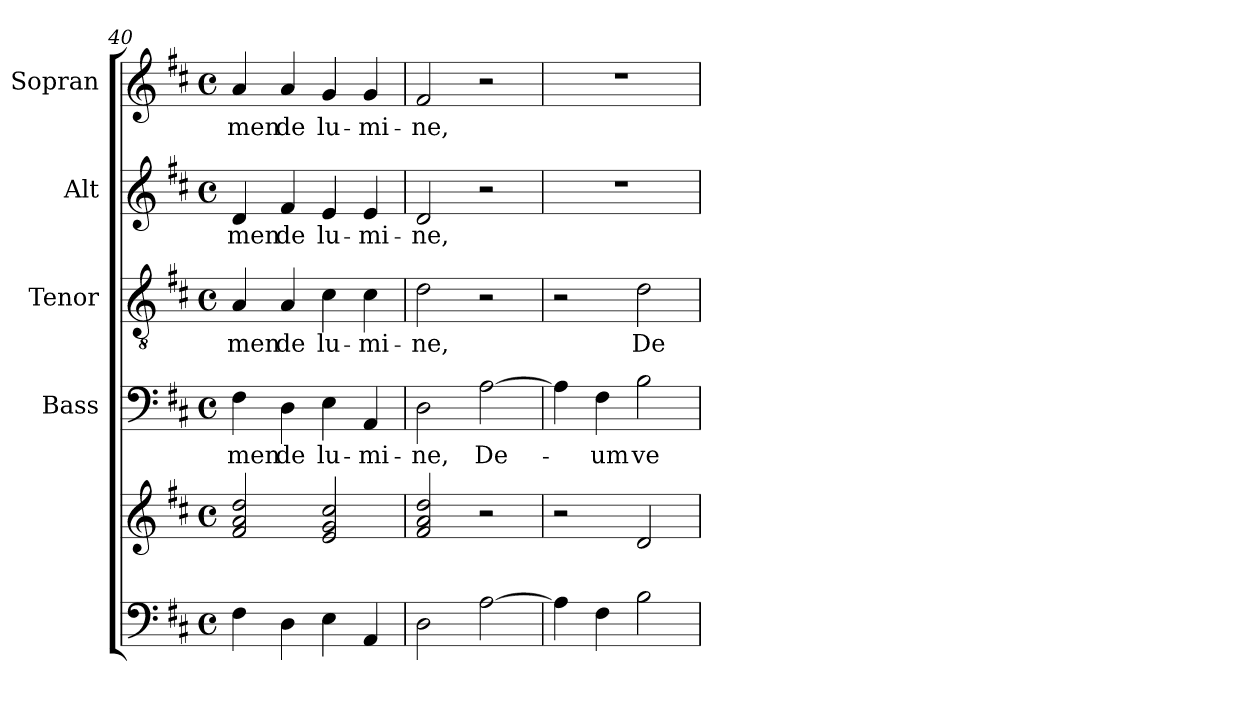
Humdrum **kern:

**kern	**kern	**kern	**text	**kern	**text	**kern	**text	**kern	**text
*part5	*part5	*part4	*part4	*part3	*part3	*part2	*part2	*part1	*part1
*staff6	*staff5	*staff4	*staff4	*staff3	*staff3	*staff2	*staff2	*staff1	*staff1
*	*	*I"Bass	*	*I"Tenor	*	*I"Alt	*	*I"Sopran	*
*	*	*I'B.	*	*I'T.	*	*I'A.	*	*I'S.	*
*clefF4	*clefG2	*clefF4	*	*clefGv2	*	*clefG2	*	*clefG2	*
*k[f#c#]	*k[f#c#]	*k[f#c#]	*	*k[f#c#]	*	*k[f#c#]	*	*k[f#c#]	*
*D:	*D:	*D:	*	*D:	*	*D:	*	*D:	*
*M4/4	*M4/4	*M4/4	*	*M4/4	*	*M4/4	*	*M4/4	*
*met(c)	*met(c)	*met(c)	*	*met(c)	*	*met(c)	*	*met(c)	*
=40	=40	=40	=40	=40	=40	=40	=40	=40	=40
!	!	!	!LO:LY:b	!	!LO:LY:b	!	!LO:LY:b	!	!LO:LY:b
4F#\	2f#/ 2a/ 2dd/	4F#\	-men	4A/	-men	4d/	-men	4a/	-men
!	!	!	!LO:LY:b	!	!LO:LY:b	!	!LO:LY:b	!	!LO:LY:b
4D\	.	4D\	de	4A/	de	4f#/	de	4a/	de
!	!	!	!LO:LY:b	!	!LO:LY:b	!	!LO:LY:b	!	!LO:LY:b
4E\	2e/ 2g/ 2cc#/	4E\	lu-	4c#\	lu-	4e/	lu-	4g/	lu-
!	!	!	!LO:LY:b	!	!LO:LY:b	!	!LO:LY:b	!	!LO:LY:b
4AA/	.	4AA/	-mi-	4c#\	-mi-	4e/	-mi-	4g/	-mi-
=41	=41	=41	=41	=41	=41	=41	=41	=41	=41
!	!	!	!LO:LY:b	!	!LO:LY:b	!	!LO:LY:b	!	!LO:LY:b
2D\	2f#/ 2a/ 2dd/	2D\	-ne,	2d\	-ne,	2d/	-ne,	2f#/	-ne,
!	!	!	!LO:LY:b	!	!	!	!	!	!
[2A\	2r	[2A\	De-	2r	.	2r	.	2r	.
!!LO:PB:g=z
=42	=42	=42	=42	=42	=42	=42	=42	=42	=42
4A\]	2r	4A\]	.	2r	.	1r	.	1r	.
!	!	!	!LO:LY:b	!	!	!	!	!	!
4F#\	.	4F#\	-um	.	.	.	.	.	.
!	!	!	!LO:LY:b	!	!LO:LY:b	!	!	!	!
2B\	2d/	2B\	ve-	2d\	De-	.	.	.	.
=	=	=	=	=	=	=	=	=	=
*-	*-	*-	*-	*-	*-	*-	*-	*-	*-
